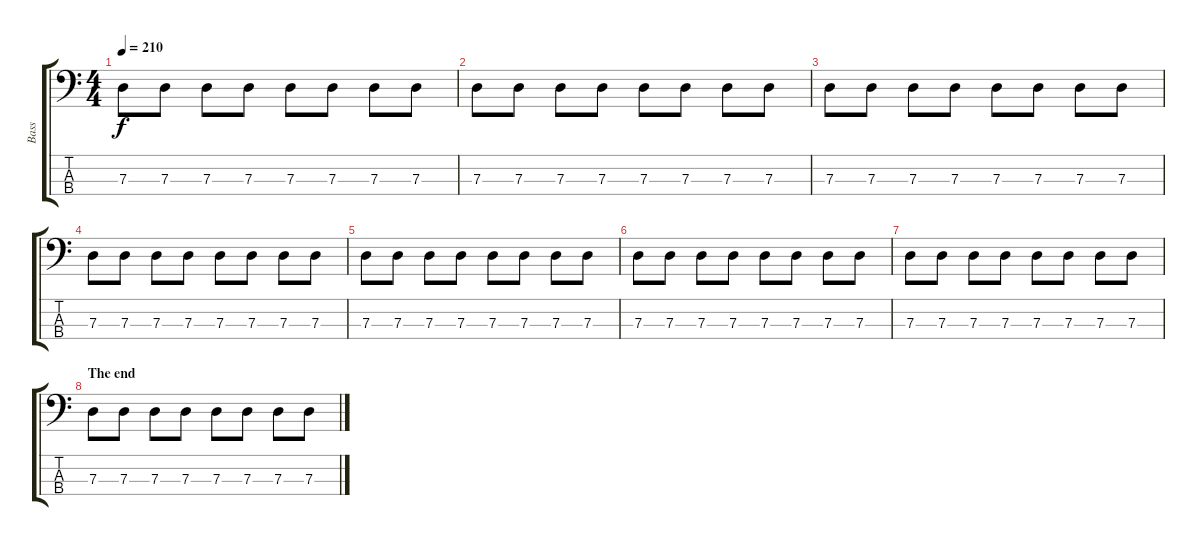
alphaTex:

\track ("Bass" "Bass") {instrument electricbassfinger}
\staff {score tabs}
\tuning (F2 C2 G1 D1) {hide}
\ts (4 4)
\tempo 210
\clef f4
\ks c
7.3.8{dy f} 7.3.8 7.3.8 7.3.8 7.3.8 7.3.8 7.3.8 7.3.8 |
7.3.8 7.3.8 7.3.8 7.3.8 7.3.8 7.3.8 7.3.8 7.3.8 |
7.3.8 7.3.8 7.3.8 7.3.8 7.3.8 7.3.8 7.3.8 7.3.8 |
7.3.8 7.3.8 7.3.8 7.3.8 7.3.8 7.3.8 7.3.8 7.3.8 |
7.3.8 7.3.8 7.3.8 7.3.8 7.3.8 7.3.8 7.3.8 7.3.8 |
7.3.8 7.3.8 7.3.8 7.3.8 7.3.8 7.3.8 7.3.8 7.3.8 |
7.3.8 7.3.8 7.3.8 7.3.8 7.3.8 7.3.8 7.3.8 7.3.8 |
\section ("" "The end")
7.3.8 7.3.8 7.3.8 7.3.8 7.3.8 7.3.8 7.3.8 7.3.8
